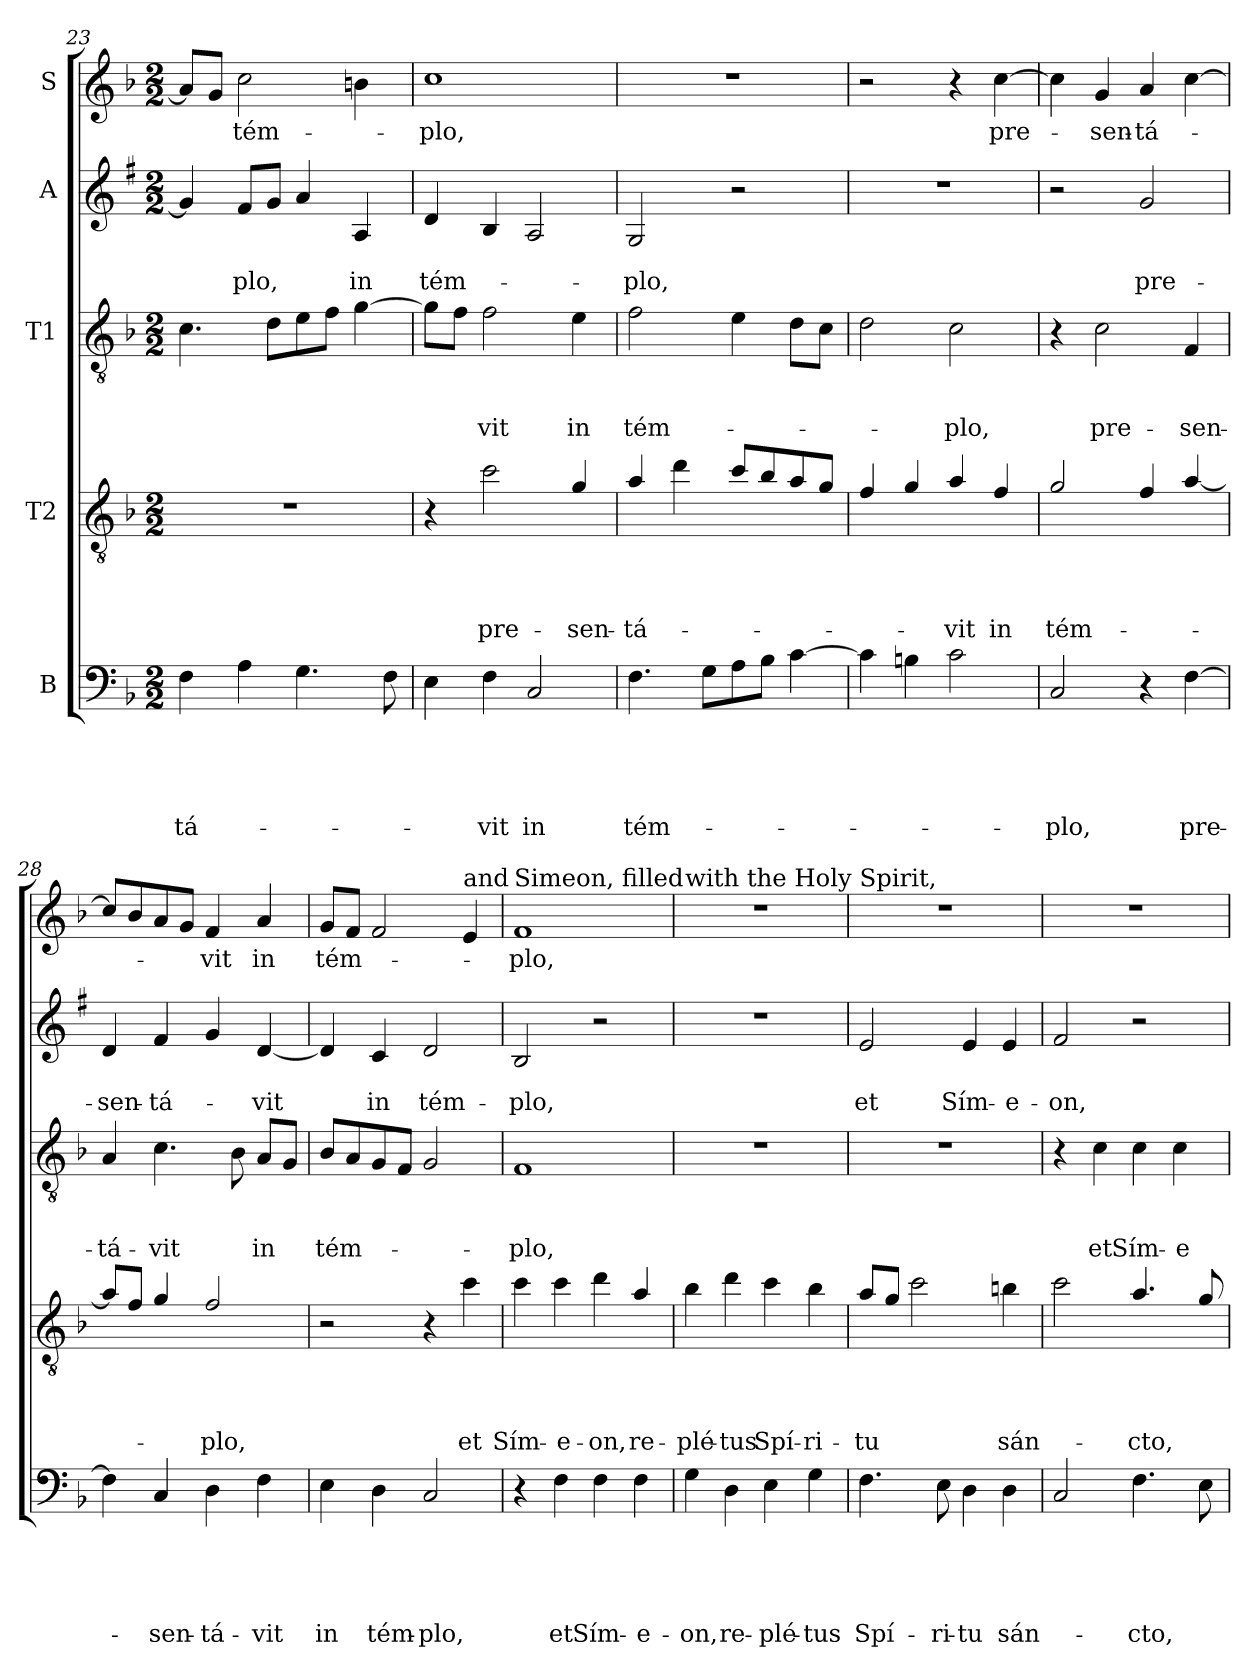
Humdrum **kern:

**kern	**text	**text	**text	**text	**text	**kern	**text	**text	**text	**text	**kern	**text	**text	**text	**kern	**text	**text	**kern	**text
*part5	*part5	*part5	*part5	*part5	*part5	*part4	*part4	*part4	*part4	*part4	*part3	*part3	*part3	*part3	*part2	*part2	*part2	*part1	*part1
*staff5	*staff5	*staff5	*staff5	*staff5	*staff5	*staff4	*staff4	*staff4	*staff4	*staff4	*staff3	*staff3	*staff3	*staff3	*staff2	*staff2	*staff2	*staff1	*staff1
*I"B	*	*	*	*	*	*I"T2	*	*	*	*	*I"T1	*	*	*	*I"A	*	*	*I"S	*
!!LO:LB:g=z
*clefF4	*	*	*	*	*	*clefGv2	*	*	*	*	*clefGv2	*	*	*	*clefG2	*	*	*clefG2	*
*	*	*	*	*	*	*ITrd8c14	*	*	*	*	*	*	*	*	*ITrd1c2	*	*	*	*
*k[b-]	*	*	*	*	*	*k[b-]	*	*	*	*	*k[b-]	*	*	*	*k[b-]	*	*	*k[b-]	*
*F:	*	*	*	*	*	*F:	*	*	*	*	*F:	*	*	*	*F:	*	*	*F:	*
*M2/2	*	*	*	*	*	*M2/2	*	*	*	*	*M2/2	*	*	*	*M2/2	*	*	*M2/2	*
=23	=23	=23	=23	=23	=23	=23	=23	=23	=23	=23	=23	=23	=23	=23	=23	=23	=23	=23	=23
!	!	!	!	!	!LO:LY:b	!	!	!	!	!	!	!	!	!	!	!	!	!	!
4F\	.	.	.	.	-tá-	1r	.	.	.	.	4.c\	.	.	.	4f/]	.	.	8a/L]	.
.	.	.	.	.	.	.	.	.	.	.	.	.	.	.	.	.	.	8g/J	.
!	!	!	!	!	!	!	!	!	!	!	!	!	!	!	!	!	!LO:LY:b	!	!LO:LY:b
4A\	.	.	.	.	.	.	.	.	.	.	.	.	.	.	8e/L	.	-plo,	2cc\	tém-
.	.	.	.	.	.	.	.	.	.	.	8d\L	.	.	.	8f/J	.	.	.	.
4.G\	.	.	.	.	.	.	.	.	.	.	8e\	.	.	.	4g/	.	.	.	.
.	.	.	.	.	.	.	.	.	.	.	8f\J	.	.	.	.	.	.	.	.
!	!	!	!	!	!	!	!	!	!	!	!	!	!	!	!	!	!LO:LY:b	!	!
.	.	.	.	.	.	.	.	.	.	.	[4g\	.	.	.	4G/	.	in	4bni\	.
8F\	.	.	.	.	.	.	.	.	.	.	.	.	.	.	.	.	.	.	.
=24	=24	=24	=24	=24	=24	=24	=24	=24	=24	=24	=24	=24	=24	=24	=24	=24	=24	=24	=24
!	!	!	!	!	!	!	!	!	!	!	!	!	!	!	!	!	!LO:LY:b	!	!LO:LY:b
4E\	.	.	.	.	.	4r	.	.	.	.	8g\L]	.	.	.	4c/	.	tém-	1cc	-plo,
.	.	.	.	.	.	.	.	.	.	.	8f\J	.	.	.	.	.	.	.	.
!	!	!	!	!	!LO:LY:b	!	!	!	!	!LO:LY:b	!	!	!	!LO:LY:b	!	!	!	!	!
4F\	.	.	.	.	-vit	2c\	.	.	.	pre-	2f\	.	.	-vit	4A/	.	.	.	.
!	!	!	!	!	!LO:LY:b	!	!	!	!	!	!	!	!	!	!	!	!	!	!
2C/	.	.	.	.	in	.	.	.	.	.	.	.	.	.	2G/	.	.	.	.
!	!	!	!	!	!	!	!	!	!	!LO:LY:b	!	!	!	!LO:LY:b	!	!	!	!	!
.	.	.	.	.	.	4G/	.	.	.	-sen-	4e\	.	.	in	.	.	.	.	.
=25	=25	=25	=25	=25	=25	=25	=25	=25	=25	=25	=25	=25	=25	=25	=25	=25	=25	=25	=25
!	!	!	!	!	!LO:LY:b	!	!	!	!	!LO:LY:b	!	!	!	!LO:LY:b	!	!	!LO:LY:b	!	!
4.F\	.	.	.	.	tém-	4A/	.	.	.	-tá-	2f\	.	.	tém-	2F/	.	-plo,	1r	.
.	.	.	.	.	.	4d\	.	.	.	.	.	.	.	.	.	.	.	.	.
8G\L	.	.	.	.	.	.	.	.	.	.	.	.	.	.	.	.	.	.	.
8A\	.	.	.	.	.	8c/L	.	.	.	.	4e\	.	.	.	2r	.	.	.	.
8B-\J	.	.	.	.	.	8B-/	.	.	.	.	.	.	.	.	.	.	.	.	.
[4c\	.	.	.	.	.	8A/	.	.	.	.	8d\L	.	.	.	.	.	.	.	.
.	.	.	.	.	.	8G/J	.	.	.	.	8c\J	.	.	.	.	.	.	.	.
=26	=26	=26	=26	=26	=26	=26	=26	=26	=26	=26	=26	=26	=26	=26	=26	=26	=26	=26	=26
4c\]	.	.	.	.	.	4F/	.	.	.	.	2d\	.	.	.	1r	.	.	2r	.
4Bni\	.	.	.	.	.	4G/	.	.	.	.	.	.	.	.	.	.	.	.	.
!	!	!	!	!	!	!	!	!	!	!LO:LY:b	!	!	!	!LO:LY:b	!	!	!	!	!
2c\	.	.	.	.	.	4A/	.	.	.	-vit	2c\	.	.	-plo,	.	.	.	4r	.
!	!	!	!	!	!	!	!	!	!	!LO:LY:b	!	!	!	!	!	!	!	!	!LO:LY:b
.	.	.	.	.	.	4F/	.	.	.	in	.	.	.	.	.	.	.	[4cc\	pre-
=27	=27	=27	=27	=27	=27	=27	=27	=27	=27	=27	=27	=27	=27	=27	=27	=27	=27	=27	=27
!	!	!	!	!	!LO:LY:b	!	!	!	!	!LO:LY:b	!	!	!	!	!	!	!	!	!
2C/	.	.	.	.	-plo,	2G/	.	.	.	tém-	4r	.	.	.	2r	.	.	4cc\]	.
!	!	!	!	!	!	!	!	!	!	!	!	!	!	!LO:LY:b	!	!	!	!	!LO:LY:b
.	.	.	.	.	.	.	.	.	.	.	2c\	.	.	pre-	.	.	.	4g/	-sen-
!	!	!	!	!	!	!	!	!	!	!	!	!	!	!	!	!	!LO:LY:b	!	!LO:LY:b
4r	.	.	.	.	.	4F/	.	.	.	.	.	.	.	.	2f/	.	pre-	4a/	-tá-
!	!	!	!	!	!LO:LY:b	!	!	!	!	!	!	!	!	!LO:LY:b	!	!	!	!	!
[4F\	.	.	.	.	pre-	[4A/	.	.	.	.	4F/	.	.	-sen-	.	.	.	[4cc\	.
!!LO:PB:g=z
=28	=28	=28	=28	=28	=28	=28	=28	=28	=28	=28	=28	=28	=28	=28	=28	=28	=28	=28	=28
!	!	!	!	!	!	!	!	!	!	!	!	!	!	!LO:LY:b	!	!	!LO:LY:b	!	!
4F\]	.	.	.	.	.	8A/L]	.	.	.	.	4A/	.	.	-tá-	4c/	.	-sen-	8cc/L]	.
.	.	.	.	.	.	8F/J	.	.	.	.	.	.	.	.	.	.	.	8b-/	.
!	!	!	!	!	!LO:LY:b	!	!	!	!	!	!	!	!	!LO:LY:b	!	!	!LO:LY:b	!	!
4C/	.	.	.	.	-sen-	4G/	.	.	.	.	4.c\	.	.	-vit	4e/	.	-tá-	8a/	.
.	.	.	.	.	.	.	.	.	.	.	.	.	.	.	.	.	.	8g/J	.
!	!	!	!	!	!LO:LY:b	!	!	!	!	!LO:LY:b	!	!	!	!	!	!	!	!	!LO:LY:b
4D\	.	.	.	.	-tá-	2F/	.	.	.	-plo,	.	.	.	.	4f/	.	.	4f/	-vit
.	.	.	.	.	.	.	.	.	.	.	8B-\	.	.	.	.	.	.	.	.
!	!	!	!	!	!LO:LY:b	!	!	!	!	!	!	!	!	!LO:LY:b	!	!	!LO:LY:b	!	!LO:LY:b
4F\	.	.	.	.	-vit	.	.	.	.	.	8A/L	.	.	in	[4c/	.	-vit	4a/	in
.	.	.	.	.	.	.	.	.	.	.	8G/J	.	.	.	.	.	.	.	.
=29	=29	=29	=29	=29	=29	=29	=29	=29	=29	=29	=29	=29	=29	=29	=29	=29	=29	=29	=29
!	!	!	!	!	!LO:LY:b	!	!	!	!	!	!	!	!	!LO:LY:b	!	!	!	!	!LO:LY:b
4E\	.	.	.	.	in	2r	.	.	.	.	8B-/L	.	.	tém-	4c/]	.	.	8g/L	tém-
.	.	.	.	.	.	.	.	.	.	.	8A/	.	.	.	.	.	.	8f/J	.
!	!	!	!	!	!LO:LY:b	!	!	!	!	!	!	!	!	!	!	!	!LO:LY:b	!	!
4D\	.	.	.	.	tém-	.	.	.	.	.	8G/	.	.	.	4B-/	.	in	2f/	.
.	.	.	.	.	.	.	.	.	.	.	8F/J	.	.	.	.	.	.	.	.
!	!	!	!	!	!LO:LY:b	!	!	!	!	!	!	!	!	!	!	!	!LO:LY:b	!	!
2C/	.	.	.	.	-plo,	4r	.	.	.	.	2G/	.	.	.	2c/	.	tém-	.	.
!	!	!	!	!	!	!	!	!	!	!	!	!	!	!	!	!	!	!LO:TX:a:t=and	!
!	!	!	!	!	!	!	!	!	!	!LO:LY:b	!	!	!	!	!	!	!	!	!
.	.	.	.	.	.	4c\	.	.	.	et	.	.	.	.	.	.	.	4e/	.
=30	=30	=30	=30	=30	=30	=30	=30	=30	=30	=30	=30	=30	=30	=30	=30	=30	=30	=30	=30
!	!	!	!	!	!	!	!	!	!	!	!	!	!	!	!	!	!	!LO:TX:a:t=Simeon, filled	!
!	!	!	!	!	!	!	!	!	!	!LO:LY:b	!	!	!	!LO:LY:b	!	!	!LO:LY:b	!	!LO:LY:b
4r	.	.	.	.	.	4c\	.	.	.	Sím-	1F	.	.	-plo,	2A/	.	-plo,	1f	-plo,
!	!	!	!	!	!LO:LY:b	!	!	!	!	!LO:LY:b	!	!	!	!	!	!	!	!	!
4F\	.	.	.	.	et	4c\	.	.	.	-e-	.	.	.	.	.	.	.	.	.
!	!	!	!	!	!LO:LY:b	!	!	!	!	!LO:LY:b	!	!	!	!	!	!	!	!	!
4F\	.	.	.	.	Sím-	4d\	.	.	.	-on,	.	.	.	.	2r	.	.	.	.
!	!	!	!	!	!LO:LY:b	!	!	!	!	!LO:LY:b	!	!	!	!	!	!	!	!	!
4F\	.	.	.	.	-e-	4A/	.	.	.	re-	.	.	.	.	.	.	.	.	.
=31	=31	=31	=31	=31	=31	=31	=31	=31	=31	=31	=31	=31	=31	=31	=31	=31	=31	=31	=31
!	!	!	!	!	!	!	!	!	!	!	!	!	!	!	!	!	!	!LO:TX:a:t=with the Holy	!
!	!	!	!	!	!LO:LY:b	!	!	!	!	!LO:LY:b	!	!	!	!	!	!	!	!	!
4G\	.	.	.	.	-on,	4B-\	.	.	.	-plé-	1r	.	.	.	1r	.	.	1r	.
!	!	!	!	!	!LO:LY:b	!	!	!	!	!LO:LY:b	!	!	!	!	!	!	!	!	!
4D\	.	.	.	.	re-	4d\	.	.	.	-tus	.	.	.	.	.	.	.	.	.
!	!	!	!	!	!LO:LY:b	!	!	!	!	!LO:LY:b	!	!	!	!	!	!	!	!	!
4E\	.	.	.	.	-plé-	4c\	.	.	.	Spí-	.	.	.	.	.	.	.	.	.
!	!	!	!	!	!LO:LY:b	!	!	!	!	!LO:LY:b	!	!	!	!	!	!	!	!	!
4G\	.	.	.	.	-tus	4B-\	.	.	.	-ri-	.	.	.	.	.	.	.	.	.
=32	=32	=32	=32	=32	=32	=32	=32	=32	=32	=32	=32	=32	=32	=32	=32	=32	=32	=32	=32
!	!	!	!	!	!	!	!	!	!	!	!	!	!	!	!	!	!	!LO:TX:a:t=Spirit,	!
!	!	!	!	!	!LO:LY:b	!	!	!	!	!LO:LY:b	!	!	!	!	!	!	!LO:LY:b	!	!
4.F\	.	.	.	.	Spí-	8A/L	.	.	.	-tu	1r	.	.	.	2d/	.	et	1r	.
.	.	.	.	.	.	8G/J	.	.	.	.	.	.	.	.	.	.	.	.	.
.	.	.	.	.	.	2c\	.	.	.	.	.	.	.	.	.	.	.	.	.
!	!	!	!	!	!LO:LY:b	!	!	!	!	!	!	!	!	!	!	!	!	!	!
8E\	.	.	.	.	-ri-	.	.	.	.	.	.	.	.	.	.	.	.	.	.
!	!	!	!	!	!LO:LY:b	!	!	!	!	!	!	!	!	!	!	!	!LO:LY:b	!	!
4D\	.	.	.	.	-tu	.	.	.	.	.	.	.	.	.	4d/	.	Sím-	.	.
!	!	!	!	!	!LO:LY:b	!	!	!	!	!LO:LY:b	!	!	!	!	!	!	!LO:LY:b	!	!
4D\	.	.	.	.	sán-	4Bni\	.	.	.	sán-	.	.	.	.	4d/	.	-e-	.	.
!!LO:LB:g=z
=33	=33	=33	=33	=33	=33	=33	=33	=33	=33	=33	=33	=33	=33	=33	=33	=33	=33	=33	=33
!	!	!	!	!	!	!	!	!	!	!	!	!	!	!	!	!	!LO:LY:b	!	!
2C/	.	.	.	.	.	2c\	.	.	.	.	4r	.	.	.	2e/	.	-on,	1r	.
!	!	!	!	!	!	!	!	!	!	!	!	!	!	!LO:LY:b	!	!	!	!	!
.	.	.	.	.	.	.	.	.	.	.	4c\	.	.	et	.	.	.	.	.
!	!	!	!	!	!LO:LY:b	!	!	!	!	!LO:LY:b	!	!	!	!LO:LY:b	!	!	!	!	!
4.F\	.	.	.	.	-cto,	4.A/	.	.	.	-cto,	4c\	.	.	Sím-	2r	.	.	.	.
!	!	!	!	!	!	!	!	!	!	!	!	!	!	!LO:LY:b	!	!	!	!	!
.	.	.	.	.	.	.	.	.	.	.	4c\	.	.	-e-	.	.	.	.	.
8E\	.	.	.	.	.	8G/	.	.	.	.	.	.	.	.	.	.	.	.	.
=	=	=	=	=	=	=	=	=	=	=	=	=	=	=	=	=	=	=	=
*-	*-	*-	*-	*-	*-	*-	*-	*-	*-	*-	*-	*-	*-	*-	*-	*-	*-	*-	*-
